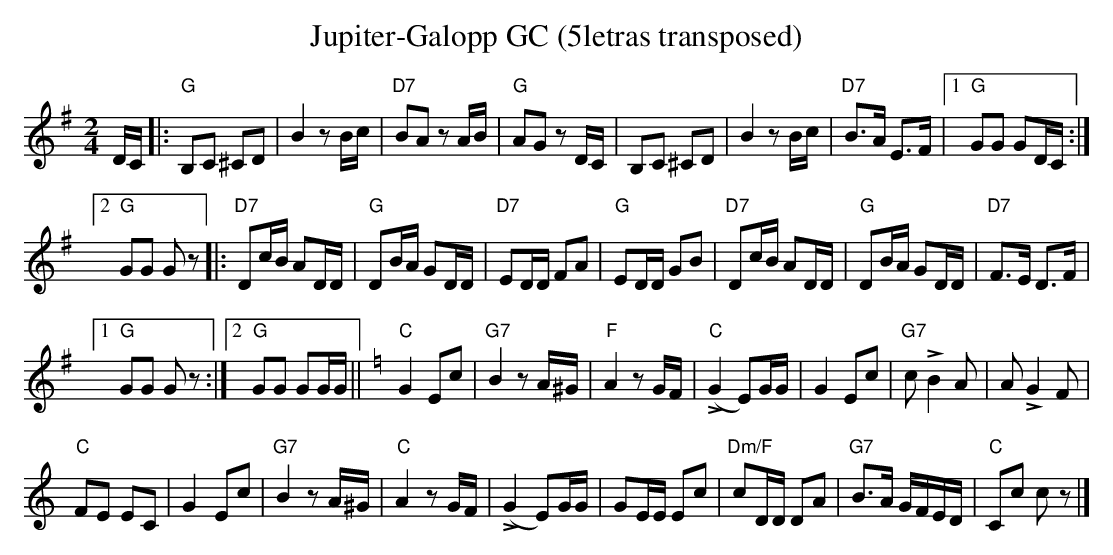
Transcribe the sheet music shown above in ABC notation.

X:1
T:Jupiter-Galopp GC (5letras transposed)
M:2/4
L:1/16
K:G transpose=3 %%MIDI gchordon
DC |: "G"B,2C2 ^C2D2 | B4z2Bc | "D7"B2A2 z2AB | "G"A2G2 z2DC | B,2C2 ^C2D2 | B4z2Bc | "D7"B3A E3F |1 "G"G2G2 G2DC :|2
"G"G2G2 G2z2 |: "D7"D2cB A2DD | "G"D2BA G2DD | "D7"E2DD F2A2 | "G"E2DD G2B2 | "D7"D2cB A2DD | "G"D2BA G2DD | "D7"F3E D3F |1
"G"G2G2 G2z2 :|2 "G"G2G2 G2GG || [K:C] "C"G4 E2c2 | "G7"B4z2A^G | "F"A4z2 GF | "C"(!>!G4 E2)GG | G4 E2c2 | "G7"c2!>!B4A2 | A2!>!G4F2 |
"C"F2E2 E2C2 | G4 E2c2 | "G7"B4z2A^G | "C"A4z2GF | (!>!G4 E2)GG | G2EE E2c2 | "Dm/F"c2DD D2A2 | "G7"B3A GFED | "C"C2c2 c2z2 |]
